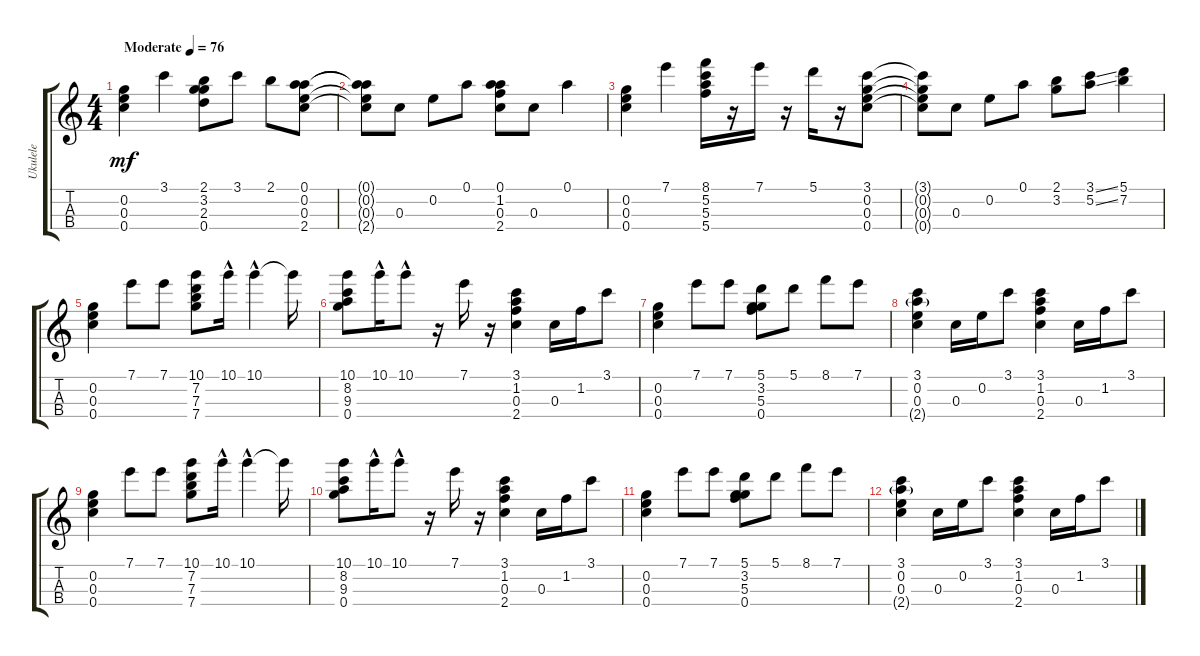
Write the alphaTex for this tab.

\track ("Ukulele" "Ukulele") {instrument acousticguitarnylon}
\staff {score tabs}
\tuning (A4 E4 C4 G4) {hide}
\ts (4 4)
\tempo (76 "Moderate")
\clef g2
\ks c
(0.2 0.3 0.4).4{dy mf instrument acousticguitarnylon} 3.1.4 (2.1 3.2 2.3 0.4).8 3.1.8 2.1.8 (0.1 0.2 0.3 2.4).8 |
(0.1{t} 0.2{t} 0.3{t} 2.4{t}).8 0.3.8 0.2.8 0.1.8 (0.1 1.2 0.3 2.4).8 0.3.8 0.1.4 |
(0.2 0.3 0.4).4 7.1.4 (8.1 5.2 5.3 5.4).16 r.16 7.1.16 r.16 5.1.16 r.16 (3.1 0.2 0.3 0.4).8 |
(3.1{t} 0.2{t} 0.3{t} 0.4{t}).8 0.3.8 0.2.8 0.1.8 (2.1 3.2).8 (3.1{ss} 5.2{ss}).8 (5.1 7.2).4 |
(0.2 0.3 0.4).4 7.1.8 7.1.8 (10.1 7.2 7.3 7.4).8 10.1{hac}.16 10.1{hac}.4 10.1{t}.16 |
(10.1 8.2 9.3 0.4).8 10.1{hac}.16 10.1{hac}.8 r.16 7.1.16 r.16 (3.1 1.2 0.3 2.4).4 0.3.16 1.2.16 3.1.8 |
(0.2 0.3 0.4).4 7.1.8 7.1.8 (5.1 3.2 5.3 0.4).8 5.1.8 8.1.8 7.1.8 |
(3.1 0.2 0.3 2.4{g}).4 0.3.16 0.2.16 3.1.8 (3.1 1.2 0.3 2.4).4 0.3.16 1.2.16 3.1.8 |
(0.2 0.3 0.4).4 7.1.8 7.1.8 (10.1 7.2 7.3 7.4).8 10.1{hac}.16 10.1{hac}.4 10.1{t}.16 |
(10.1 8.2 9.3 0.4).8 10.1{hac}.16 10.1{hac}.8 r.16 7.1.16 r.16 (3.1 1.2 0.3 2.4).4 0.3.16 1.2.16 3.1.8 |
(0.2 0.3 0.4).4 7.1.8 7.1.8 (5.1 3.2 5.3 0.4).8 5.1.8 8.1.8 7.1.8 |
(3.1 0.2 0.3 2.4{g}).4 0.3.16 0.2.16 3.1.8 (3.1 1.2 0.3 2.4).4 0.3.16 1.2.16 3.1.8
